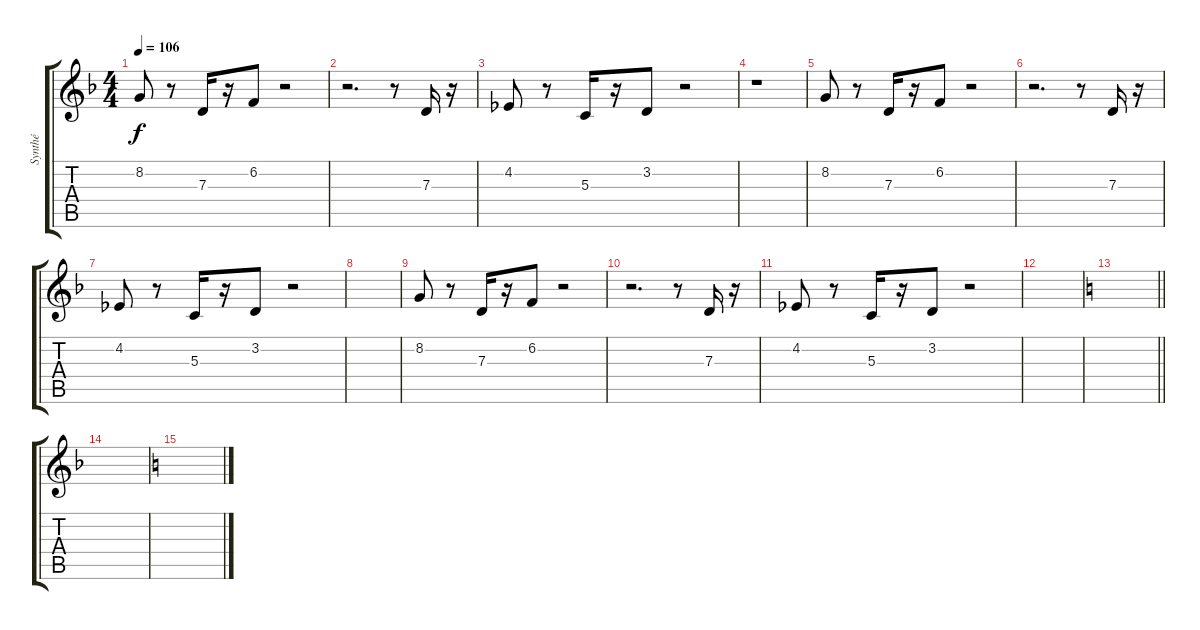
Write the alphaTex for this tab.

\track ("Synthé" "Synthé") {instrument lead1square}
\staff {score tabs}
\tuning (E4 B3 G3 D3 A2 E2) {hide}
\ts (4 4)
\tempo 106
\clef g2
\ks f
8.2.8{dy f} r.8 7.3.16 r.16 6.2.8 r.2 |
r.2{d} r.8 7.3.16 r.16 |
4.2.8 r.8 5.3.16 r.16 3.2.8 r.2 |
r.1 |
8.2.8 r.8 7.3.16 r.16 6.2.8 r.2 |
r.2{d} r.8 7.3.16 r.16 |
4.2.8 r.8 5.3.16 r.16 3.2.8 r.2 |
|
8.2.8 r.8 7.3.16 r.16 6.2.8 r.2 |
r.2{d} r.8 7.3.16 r.16 |
4.2.8 r.8 5.3.16 r.16 3.2.8 r.2 |
|
\barLineRight lightlight
\ks c
|
\ks f
|
\ks c
